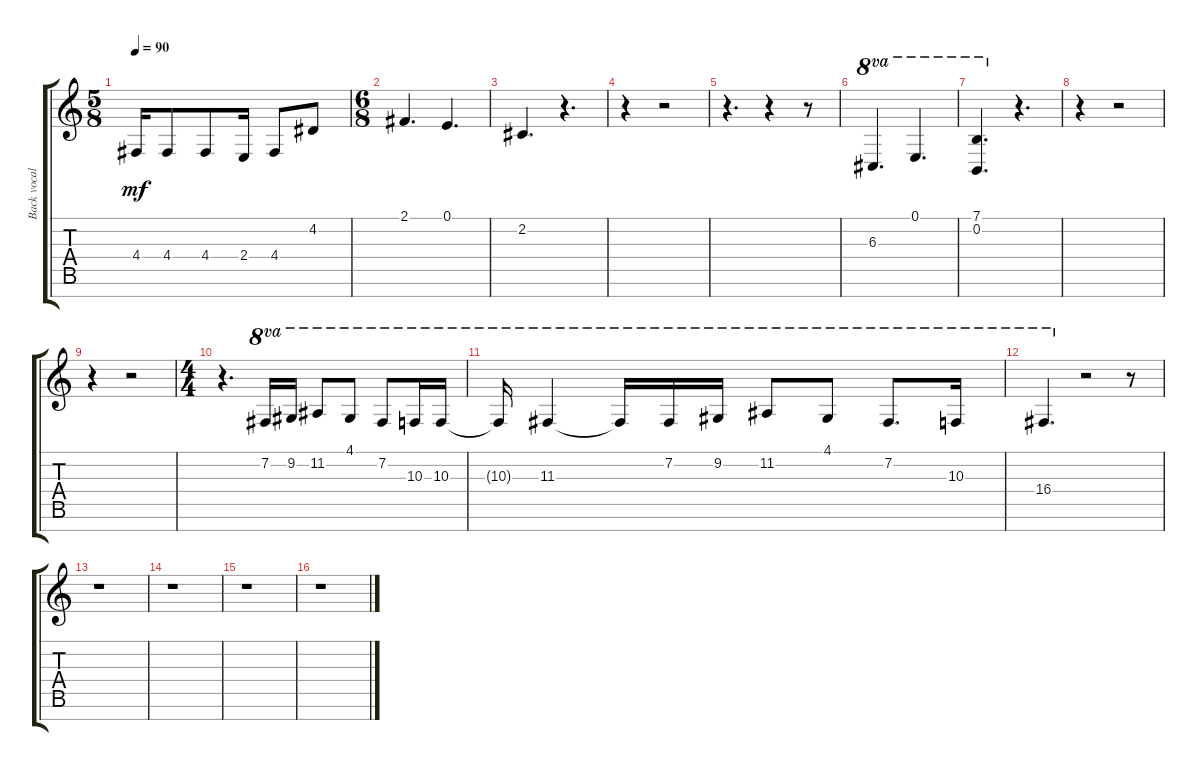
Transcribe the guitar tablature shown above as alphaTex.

\track ("Back vocals" "Back vocal") {instrument voiceoohs}
\staff {score tabs}
\tuning (E4 B3 G3 D3 A2 E2 B1) {hide}
\ts (5 8)
\tempo 90
\clef g2
\ks c
4.4.16{dy mf} 4.4.8 4.4.8 2.4.16 4.4.8 4.2.8 |
\ts (6 8)
2.1.4{d} 0.1.4{d} |
2.2.4{d} r.4{d} |
r.4 r.2 |
r.4{d} r.4 r.8 |
6.3.4{d ot 8va} 0.1.4{d ot 8va} |
(7.1 0.2).4{d ot 8va} r.4{d} |
r.4 r.2 |
r.4 r.2 |
\ts (4 4)
r.4{d} 7.2.16{ot 8va} 9.2.16{ot 8va} 11.2.8{ot 8va} 4.1.8{ot 8va} 7.2.8{ot 8va} 10.3.16{ot 8va} 10.3.16{ot 8va} |
10.3{t}.16{ot 8va} 11.3.4{ot 8va} 11.3{t}.16{ot 8va} 7.2.16{ot 8va} 9.2.16{ot 8va} 11.2.8{ot 8va} 4.1.8{ot 8va} 7.2.8{d ot 8va} 10.3.16{ot 8va} |
16.4.4{d ot 8va} r.2 r.8 |
r.1 |
r.1 |
r.1 |
r.1
